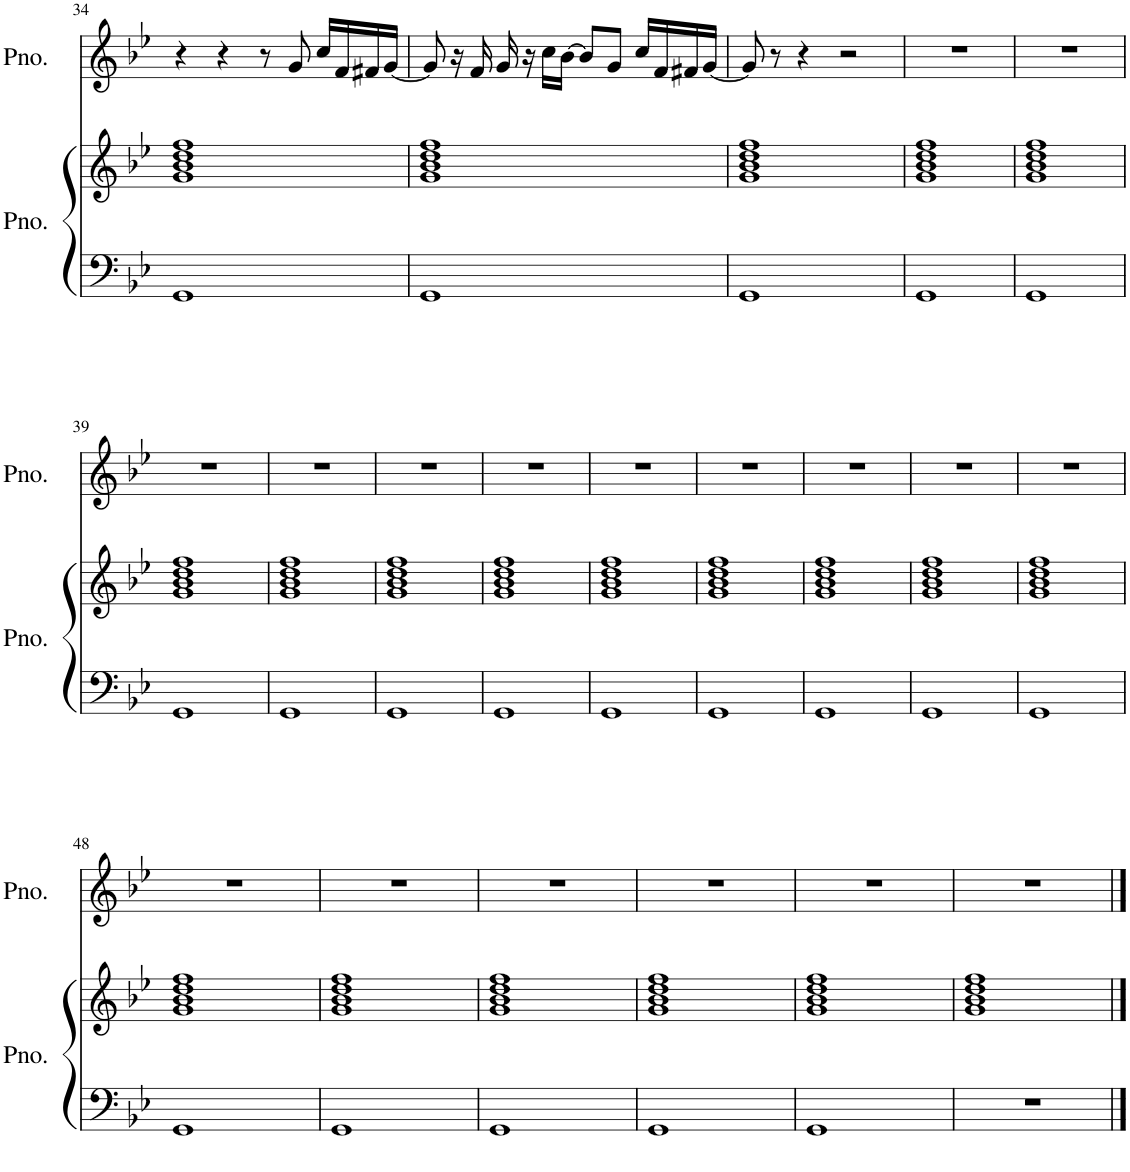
**kern	**kern	**kern
*part2	*part2	*part1
*staff3	*staff2	*staff1
*I"Piano	*	*I"Piano
*I'Pno.	*	*I'Pno.
!!LO:PB:g=z
*clefF4	*clefG2	*clefG2
*k[b-e-]	*k[b-e-]	*k[b-e-]
*M4/4	*M4/4	*M4/4
=34	=34	=34
1GG	1g 1b- 1dd 1ff	4r
.	.	4r
.	.	8r
.	.	8g/
.	.	16cc/LL
.	.	16f/
.	.	16f#X/
.	.	[16g/JJ
=35	=35	=35
1GG	1g 1b- 1dd 1ff	8g/]
.	.	16r
.	.	16f/
.	.	16g/
.	.	16r
.	.	16cc\LL
.	.	[16b-\JJ
.	.	8b-/L]
.	.	8g/J
.	.	16cc/LL
.	.	16f/
.	.	16f#X/
.	.	[16g/JJ
=36	=36	=36
1GG	1g 1b- 1dd 1ff	8g/]
.	.	8r
.	.	4r
.	.	2r
=37	=37	=37
1GG	1g 1b- 1dd 1ff	1r
=38	=38	=38
1GG	1g 1b- 1dd 1ff	1r
!!LO:LB:g=z
=39	=39	=39
1GG	1g 1b- 1dd 1ff	1r
=40	=40	=40
1GG	1g 1b- 1dd 1ff	1r
=41	=41	=41
1GG	1g 1b- 1dd 1ff	1r
=42	=42	=42
1GG	1g 1b- 1dd 1ff	1r
=43	=43	=43
1GG	1g 1b- 1dd 1ff	1r
=44	=44	=44
1GG	1g 1b- 1dd 1ff	1r
=45	=45	=45
1GG	1g 1b- 1dd 1ff	1r
=46	=46	=46
1GG	1g 1b- 1dd 1ff	1r
=47	=47	=47
1GG	1g 1b- 1dd 1ff	1r
!!LO:LB:g=z
=48	=48	=48
1GG	1g 1b- 1dd 1ff	1r
=49	=49	=49
1GG	1g 1b- 1dd 1ff	1r
=50	=50	=50
1GG	1g 1b- 1dd 1ff	1r
=51	=51	=51
1GG	1g 1b- 1dd 1ff	1r
=52	=52	=52
1GG	1g 1b- 1dd 1ff	1r
=53	=53	=53
1r	1g 1b- 1dd 1ff	1r
==	==	==
*-	*-	*-
